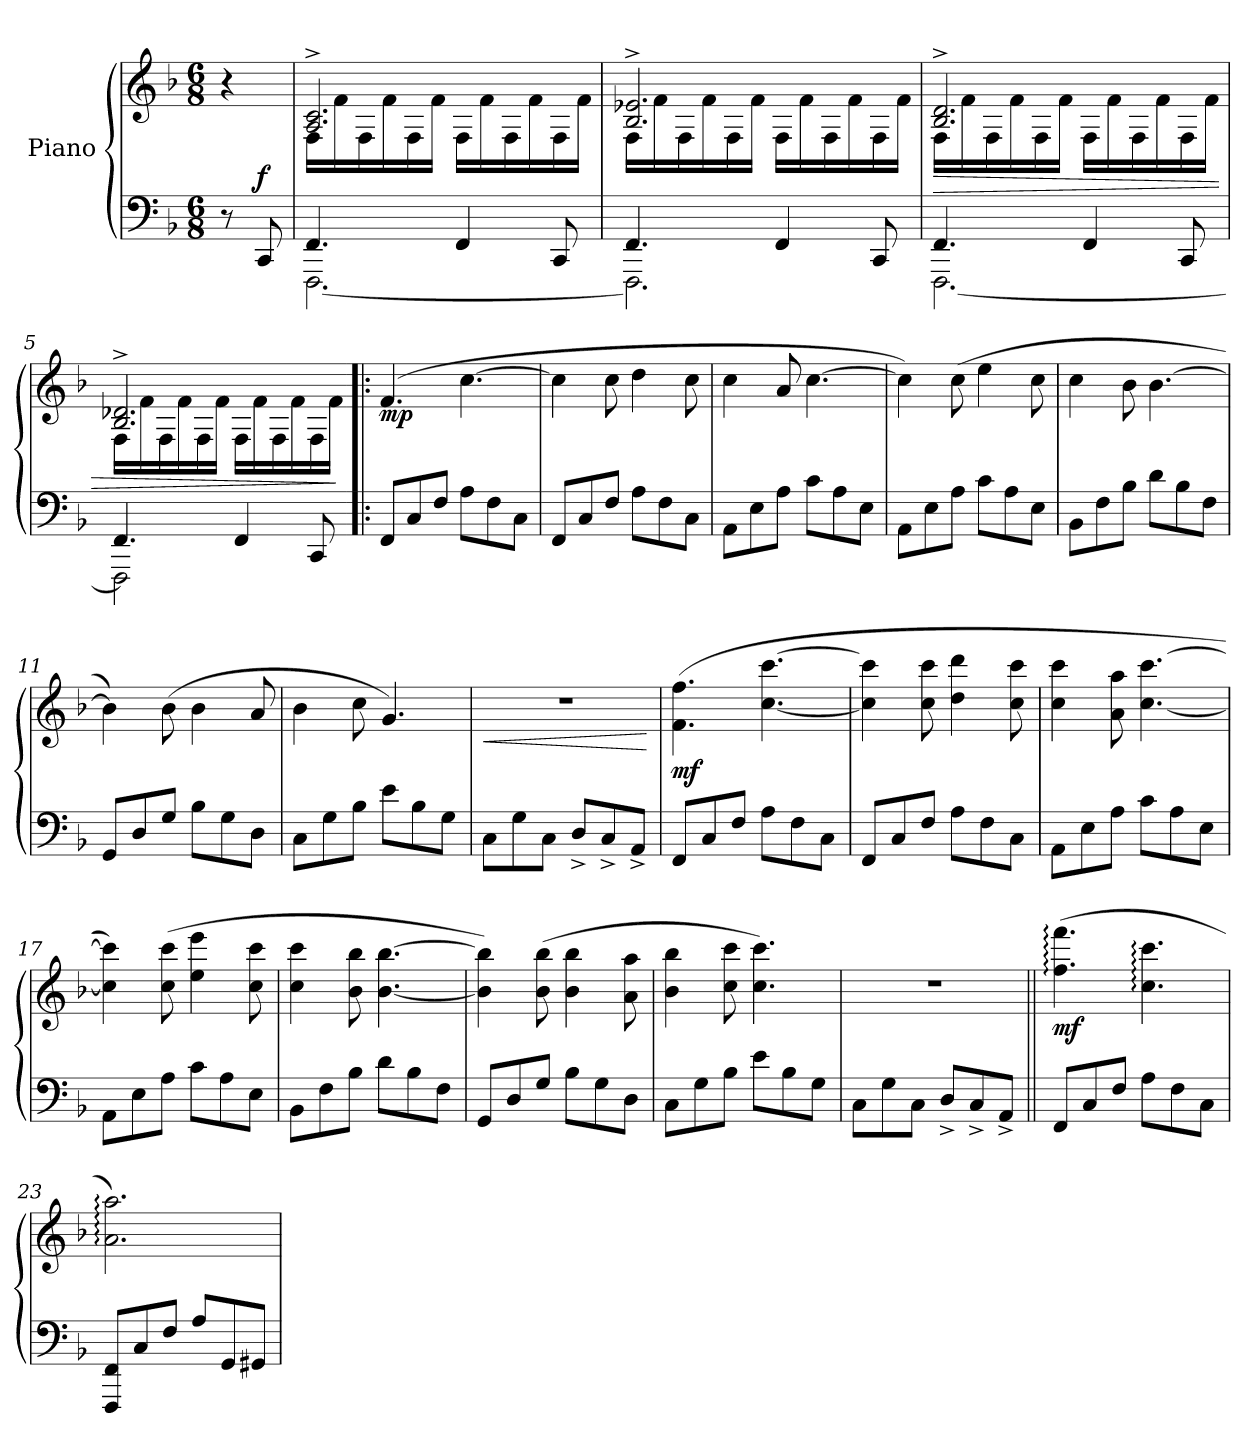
**kern	**kern	**dynam
*part1	*part1	*part1
*staff2	*staff1	*staff1/2
*I"Piano	*	*
*clefF4	*clefG2	*
*k[b-]	*k[b-]	*
*d:	*d:	*
*M6/8	*M6/8	*
*MM81	*MM81	*
=1	=1	=1
8r	4r	.
!	!	!LO:DY:a=2
8CC/	.	f
=2	=2	=2
*^	*^	*
4.FF/	[2.FFF\	2.A/^ 2.c/^	16F\LL	.
.	.	.	16f\	.
.	.	.	16F\	.
.	.	.	16f\	.
.	.	.	16F\	.
.	.	.	16f\JJ	.
4FF/	.	.	16F\LL	.
.	.	.	16f\	.
.	.	.	16F\	.
.	.	.	16f\	.
8CC/	.	.	16F\	.
.	.	.	16f\JJ	.
=3	=3	=3	=3	=3
4.FF/	2.FFF\]	2.B-/^ 2.e-X/^	16F\LL	.
.	.	.	16f\	.
.	.	.	16F\	.
.	.	.	16f\	.
.	.	.	16F\	.
.	.	.	16f\JJ	.
4FF/	.	.	16F\LL	.
.	.	.	16f\	.
.	.	.	16F\	.
.	.	.	16f\	.
8CC/	.	.	16F\	.
.	.	.	16f\JJ	.
=4	=4	=4	=4	=4
!	!	!	!	!LO:HP:b
4.FF/	[2.FFF\	2.B-/^ 2.d/^	16F\LL	>
.	.	.	16f\	.
.	.	.	16F\	.
.	.	.	16f\	.
.	.	.	16F\	.
.	.	.	16f\JJ	.
4FF/	.	.	16F\LL	.
.	.	.	16f\	.
.	.	.	16F\	.
.	.	.	16f\	.
8CC/	.	.	16F\	.
.	.	.	16f\JJ	.
!!LO:LB:g=z	!!
=5	=5	=5	=5	=5
4.FF/	2FFF\]	2.B-/^ 2.d-X/^	16F\LL	.
.	.	.	16f\	.
.	.	.	16F\	.
.	.	.	16f\	.
.	.	.	16F\	.
.	.	.	16f\JJ	.
4FF/	.	.	16F\LL	.
.	.	.	16f\	.
.	4ryy	.	16F\	.
.	.	.	16f\	.
8CC/	.	.	16F\	.
.	.	.	16f\JJ	.
*v	*v	*	*	*
*	*v	*v	*
.	.	]
=6!|:	=6!|:	=6!|:
!	!	!LO:DY:b
8FF/L	(>4.f/	mp
8C/	.	.
8F/J	.	.
8A\L	[4.cc\	.
8F\	.	.
8C\J	.	.
=7	=7	=7
8FF/L	4cc\]	.
8C/	.	.
8F/J	8cc\	.
8A\L	4dd\	.
8F\	.	.
8C\J	8cc\	.
=8	=8	=8
8AA\L	4cc\	.
8E\	.	.
8A\J	8a/	.
8c\L	[4.cc\	.
8A\	.	.
8E\J	.	.
=9	=9	=9
8AA\L	4cc\])	.
8E\	.	.
8A\J	(>8cc\	.
8c\L	4ee\	.
8A\	.	.
8E\J	8cc\	.
=10	=10	=10
8BB-\L	4cc\	.
8F\	.	.
8B-\J	8b-\	.
8d\L	[4.b-\	.
8B-\	.	.
8F\J	.	.
!!LO:LB:g=z
=11	=11	=11
8GG/L	4b-\])	.
8D/	.	.
8G/J	(>8b-\	.
8B-\L	4b-\	.
8G\	.	.
8D\J	8a/	.
=12	=12	=12
8C\L	4b-\	.
8G\	.	.
8B-\J	8cc\	.
8e\L	4.g/)	.
8B-\	.	.
8G\J	.	.
=13	=13	=13
!	!	!LO:HP:b
8C\L	2.r	<
8G\	.	.
8C\J	.	.
8D^/L	.	.
8C^/	.	.
8AA^/J	.	.
.	.	[
=14	=14	=14
!	!	!LO:DY:b
8FF/L	(>4.f\ 4.ff\	mf
8C/	.	.
8F/J	.	.
8A\L	[4.cc\ [4.ccc\	.
8F\	.	.
8C\J	.	.
=15	=15	=15
8FF/L	4cc\] 4ccc\]	.
8C/	.	.
8F/J	8cc\ 8ccc\	.
8A\L	4dd\ 4ddd\	.
8F\	.	.
8C\J	8cc\ 8ccc\	.
!!LO:LB:g=z
=16	=16	=16
8AA\L	4cc\ 4ccc\	.
8E\	.	.
8A\J	8a\ 8aa\	.
8c\L	[4.cc\ [4.ccc\	.
8A\	.	.
8E\J	.	.
=17	=17	=17
8AA\L	4cc\] 4ccc\])	.
8E\	.	.
8A\J	(>8cc\ 8ccc\	.
8c\L	4ee\ 4eee\	.
8A\	.	.
8E\J	8cc\ 8ccc\	.
=18	=18	=18
8BB-\L	4cc\ 4ccc\	.
8F\	.	.
8B-\J	8b-\ 8bb-\	.
8d\L	[4.b-\ [4.bb-\	.
8B-\	.	.
8F\J	.	.
=19	=19	=19
8GG/L	4b-\] 4bb-\])	.
8D/	.	.
8G/J	(>8b-\ 8bb-\	.
8B-\L	4b-\ 4bb-\	.
8G\	.	.
8D\J	8a\ 8aa\	.
=20	=20	=20
8C\L	4b-\ 4bb-\	.
8G\	.	.
8B-\J	8cc\ 8ccc\	.
8e\L	4.cc\ 4.ccc\)	.
8B-\	.	.
8G\J	.	.
=21	=21	=21
8C\L	2.r	.
8G\	.	.
8C\J	.	.
8D^/L	.	.
8C^/	.	.
8AA^/J	.	.
!!LO:LB:g=z
=22||	=22||	=22||
!	!	!LO:DY:b
8FF/L	(>4.ff\: 4.fff\:	mf
8C/	.	.
8F/J	.	.
8A\L	4.cc\: 4.ccc\:	.
8F\	.	.
8C\J	.	.
=23	=23	=23
8FFF/ 8FF/L	2.a\: 2.aa\:)	.
8C/	.	.
8F/J	.	.
8A/L	.	.
8GG/	.	.
8GG#X/J	.	.
=	=	=
*-	*-	*-
